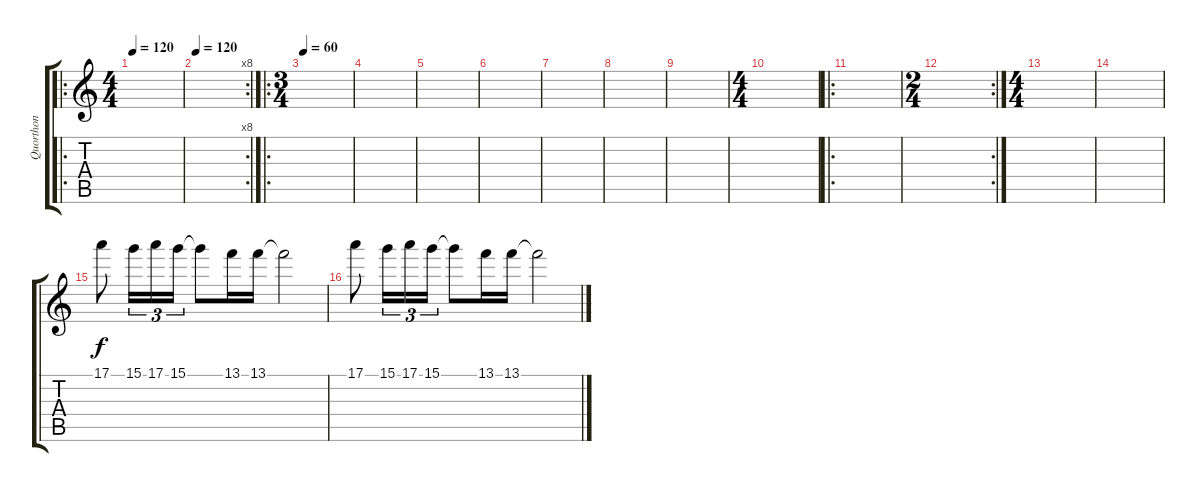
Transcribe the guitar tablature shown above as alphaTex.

\track ("Quorthon" "Quorthon") {instrument distortionguitar}
\staff {score tabs}
\tuning (E4 B3 G3 D3 A2 E2) {hide}
\ro
\ts (4 4)
\tempo 120
\clef g2
\ks c
|
\rc 8
\tempo 120
|
\ro
\ts (3 4)
\tempo 60
|
|
|
|
|
|
|
\ts (4 4)
|
\ro
|
\rc 2
\ts (2 4)
|
\ts (4 4)
|
|
17.1.8 15.1.16{tu (3 2)} 17.1.16{tu (3 2)} 15.1.16{tu (3 2)} 15.1{t}.8 13.1.16 13.1.16 13.1{t}.2 |
17.1.8 15.1.16{tu (3 2)} 17.1.16{tu (3 2)} 15.1.16{tu (3 2)} 15.1{t}.8 13.1.16 13.1.16 13.1{t}.2
